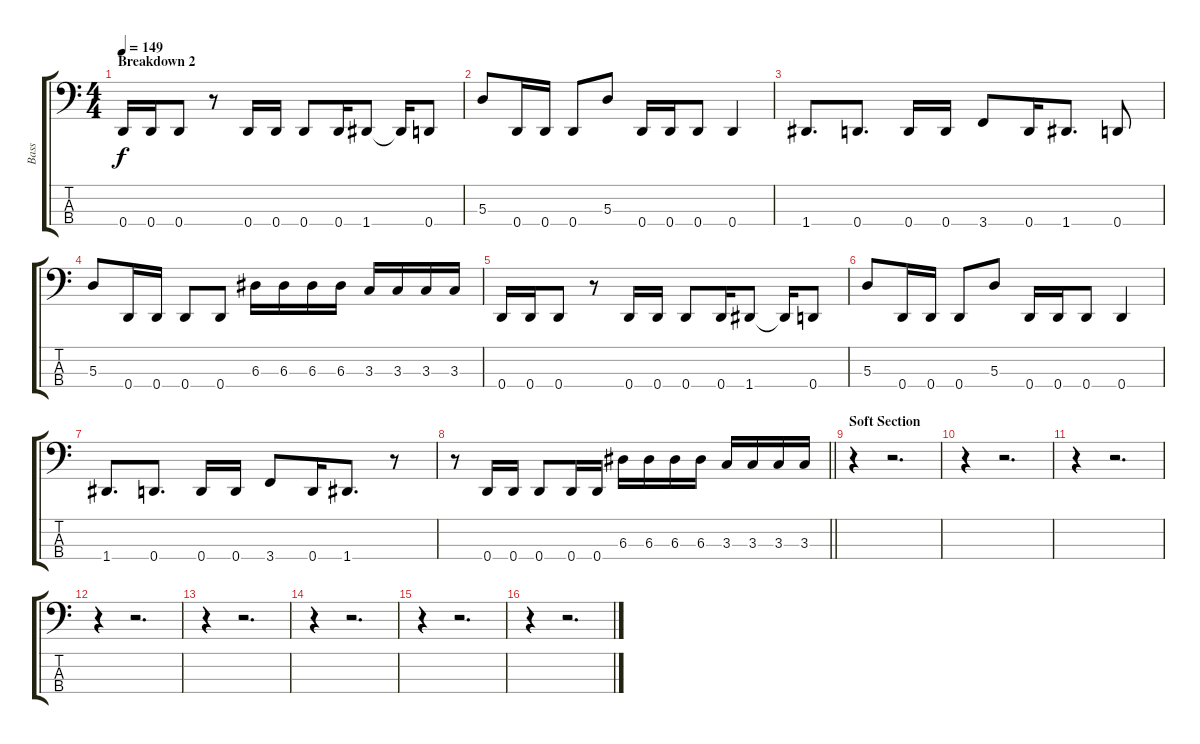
\track ("Bass" "Bass") {instrument electricbassfinger}
\staff {score tabs}
\tuning (G2 D2 A1 D1) {hide}
\ts (4 4)
\section ("" "Breakdown 2")
\tempo 149
\clef f4
\ks c
0.4.16{dy f} 0.4.16 0.4.8 r.8 0.4.16 0.4.16 0.4.8 0.4.16 1.4.8 1.4{t}.16 0.4.8 |
5.3.8 0.4.16 0.4.16 0.4.8 5.3.8 0.4.16 0.4.16 0.4.8 0.4.4 |
1.4.8{d} 0.4.8{d} 0.4.16 0.4.16 3.4.8 0.4.16 1.4.8{d} 0.4.8 |
5.3.8 0.4.16 0.4.16 0.4.8 0.4.8 6.3.16 6.3.16 6.3.16 6.3.16 3.3.16 3.3.16 3.3.16 3.3.16 |
0.4.16 0.4.16 0.4.8 r.8 0.4.16 0.4.16 0.4.8 0.4.16 1.4.8 1.4{t}.16 0.4.8 |
5.3.8 0.4.16 0.4.16 0.4.8 5.3.8 0.4.16 0.4.16 0.4.8 0.4.4 |
1.4.8{d} 0.4.8{d} 0.4.16 0.4.16 3.4.8 0.4.16 1.4.8{d} r.8 |
\barLineRight lightlight
r.8 0.4.16 0.4.16 0.4.8 0.4.16 0.4.16 6.3.16 6.3.16 6.3.16 6.3.16 3.3.16 3.3.16 3.3.16 3.3.16 |
\section ("" "Soft Section")
r.4 r.2{d} |
r.4 r.2{d} |
r.4 r.2{d} |
r.4 r.2{d} |
r.4 r.2{d} |
r.4 r.2{d} |
r.4 r.2{d} |
r.4 r.2{d}
